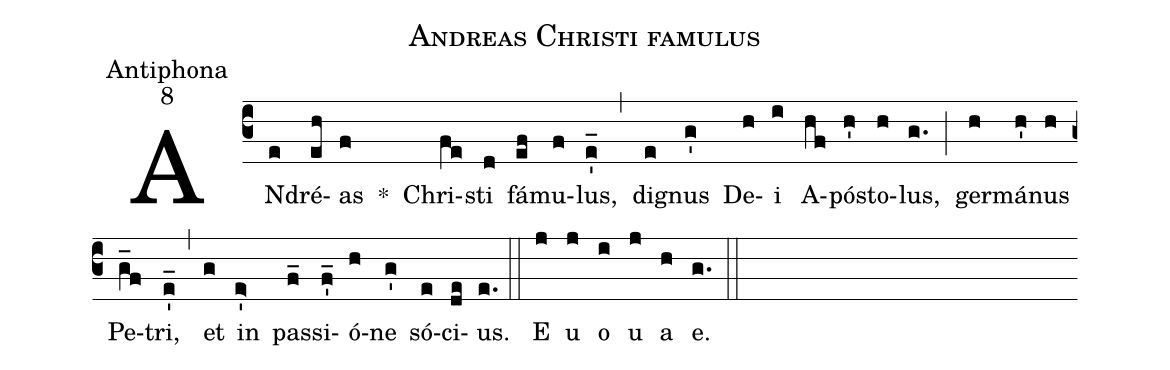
name:Andreas Christi famulus;
office-part:Antiphona;
mode:8;
%%
(c3) AN(e)dré(eh)as(f) *() Chri(fe)sti(d) fá(ef)mu(f)lus,(e'_) (,) di(e)gnus(g') De(h)i(i) A(hf)pó(h')sto(h)lus,(g.) (;) ger(h)má(h')nus(h) Pe(g_f)tri,(e'_) (,) et(g) in(e'>) pas(f_)si(f_')ó(h)ne(g') só(e)ci(de)us.(e.) (::) E(j) u(j) o(i) u(j) a(h) e.(g.) (::)
